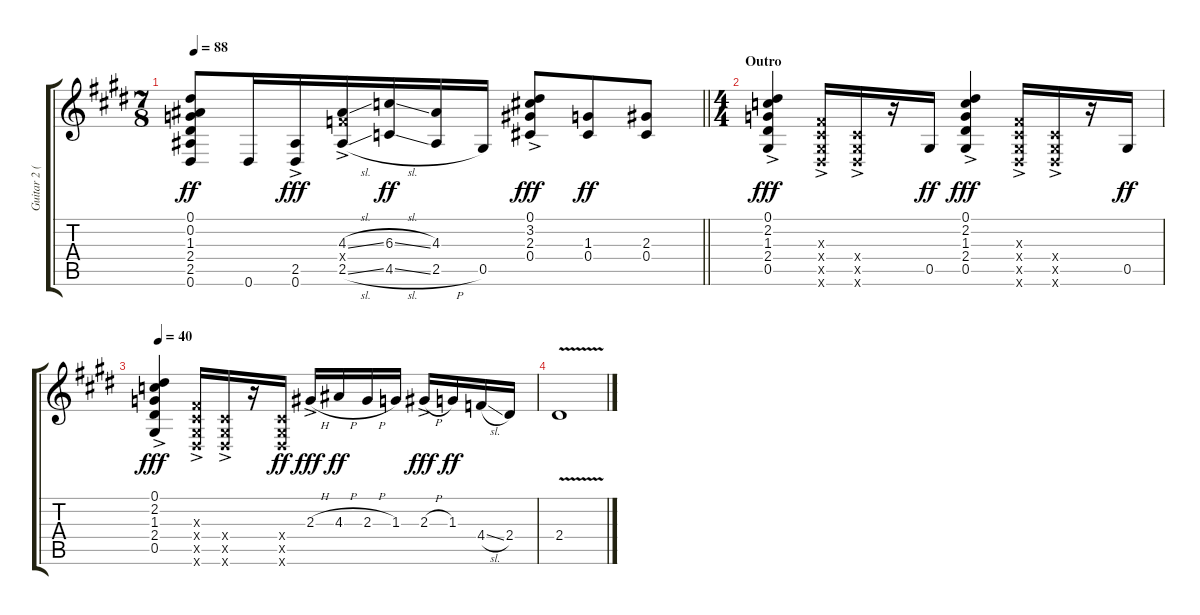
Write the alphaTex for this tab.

\track ("Guitar 2 (James)" "Guitar 2 (") {instrument distortionguitar}
\staff {score tabs}
\tuning (Eb4 Bb3 Gb3 Db3 Ab2 Eb2) {hide}
\ts (7 8)
\tempo 88
\clef g2
\barLineRight lightlight
\ks c#minor
(0.1{t} 0.2{t} 1.3{t} 2.4{t} 2.5{t} 0.6{t}).8{dy ff} 0.6.16 (2.5{ac} 0.6{ac}).16{dy fff} (4.3{sl ac} 4.4{ac x} 2.5{sl ac}).16 (6.3{sl} 4.5{sl}).16{dy ff} (4.3 2.5{h}).16 0.5.16 (0.1 3.2{ac} 2.3{ac} 0.4{ac}).8{dy fff} (1.3 0.4).8{dy ff} (2.3 0.4).8 |
\ts (4 4)
\section ("" "Outro")
\ks e
(0.1{ac} 2.2{ac} 1.3{ac} 2.4{ac} 0.5{ac}).4{dy fff} (0.3{ac x} 0.4{ac x} 0.5{ac x} 0.6{ac x}).16 (0.4{ac x} 0.5{ac x} 0.6{ac x}).16 r.16 0.5.16{dy ff} (0.1{ac} 2.2{ac} 1.3{ac} 2.4{ac} 0.5{ac}).4{dy fff} (0.3{ac x} 0.4{ac x} 0.5{ac x} 0.6{ac x}).16 (0.4{ac x} 0.5{ac x} 0.6{ac x}).16 r.16 0.5.16{dy ff} |
\tempo 40
\ks c#minor
(0.1{ac} 2.2{ac} 1.3{ac} 2.4{ac} 0.5{ac}).4{dy fff} (0.3{ac x} 0.4{ac x} 0.5{ac x} 0.6{ac x}).16 (0.4{ac x} 0.5{ac x} 0.6{ac x}).16 r.16 (0.4{x} 0.5{x} 0.6{x}).16{dy ff} 2.3{h ac}.16{dy fff} 4.3{h}.16{dy ff} 2.3{h}.16 1.3.16 2.3{h ac}.16{dy fff} 1.3.16{dy ff} 4.4{sl}.16 2.4.16 |
2.4{v}.1
